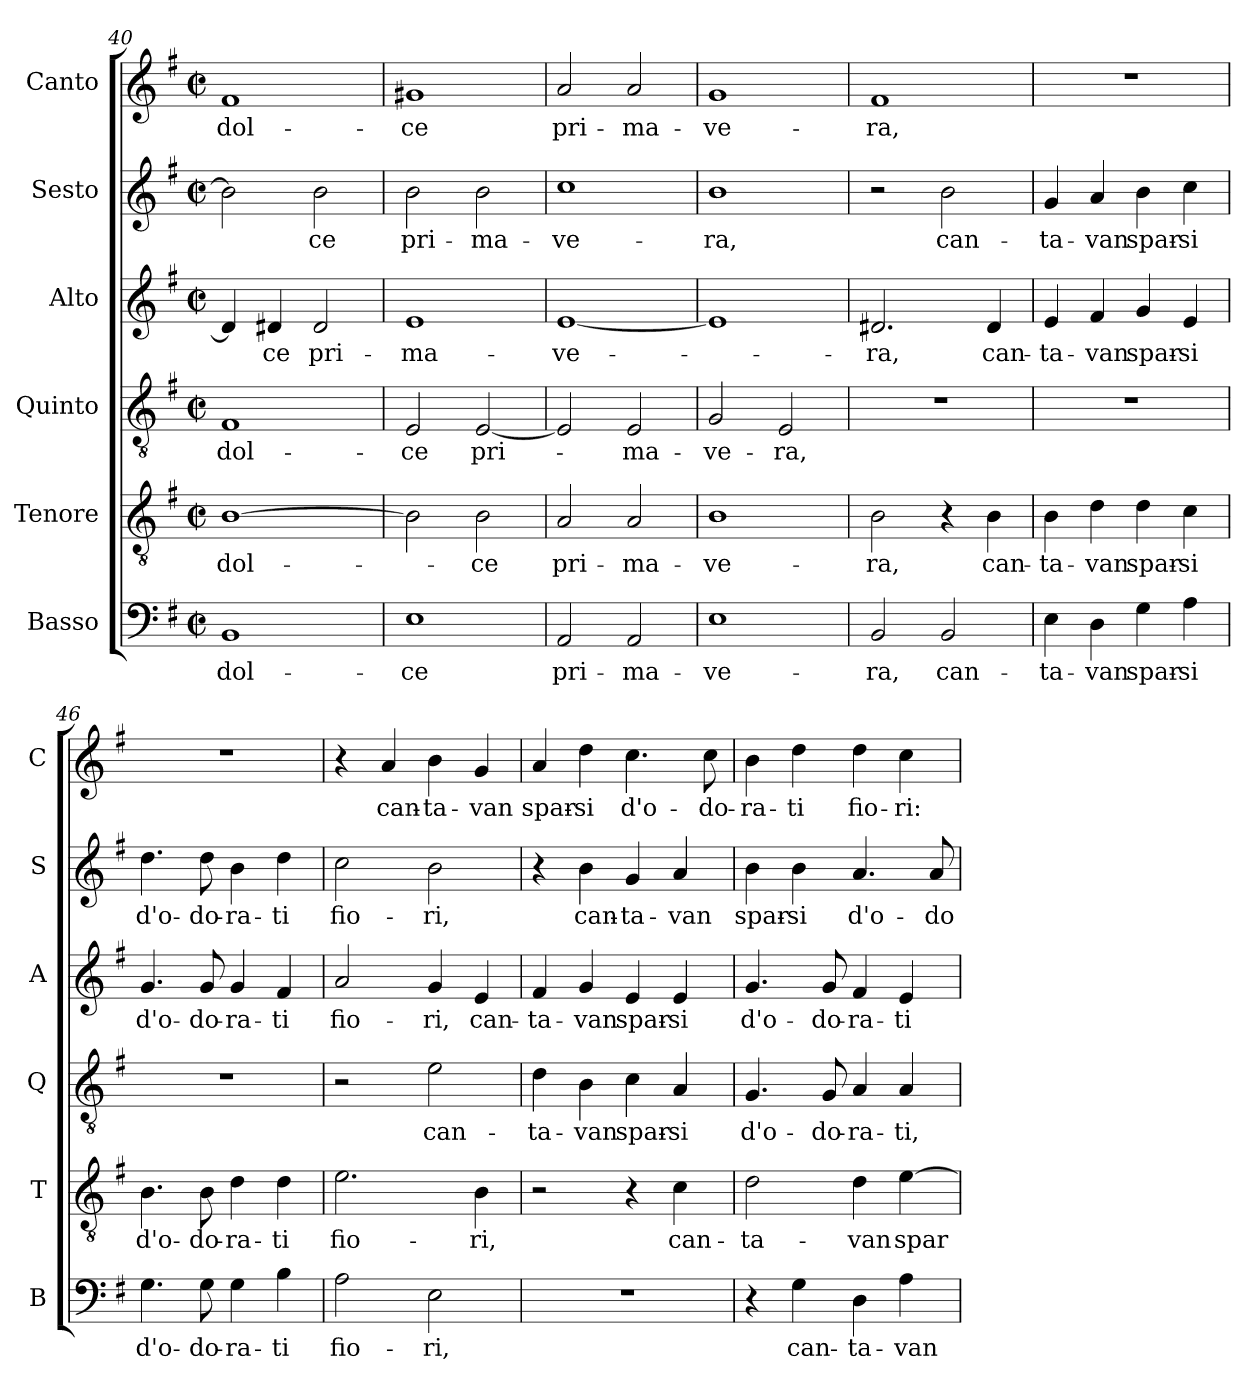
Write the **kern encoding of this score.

**kern	**text	**kern	**text	**kern	**text	**kern	**text	**kern	**text	**kern	**text
*part6	*part6	*part5	*part5	*part4	*part4	*part3	*part3	*part2	*part2	*part1	*part1
*staff6	*staff6	*staff5	*staff5	*staff4	*staff4	*staff3	*staff3	*staff2	*staff2	*staff1	*staff1
*I"Basso	*	*I"Tenore	*	*I"Quinto	*	*I"Alto	*	*I"Sesto	*	*I"Canto	*
*I'B	*	*I'T	*	*I'Q	*	*I'A	*	*I'S	*	*I'C	*
*clefF4	*	*clefGv2	*	*clefGv2	*	*clefG2	*	*clefG2	*	*clefG2	*
*k[f#]	*	*k[f#]	*	*k[f#]	*	*k[f#]	*	*k[f#]	*	*k[f#]	*
*G:	*	*G:	*	*G:	*	*G:	*	*G:	*	*G:	*
*M2/2	*	*M2/2	*	*M2/2	*	*M2/2	*	*M2/2	*	*M2/2	*
*met(c|)	*	*met(c|)	*	*met(c|)	*	*met(c|)	*	*met(c|)	*	*met(c|)	*
=40	=40	=40	=40	=40	=40	=40	=40	=40	=40	=40	=40
!	!LO:LY:b	!	!LO:LY:b	!	!LO:LY:b	!	!	!	!	!	!LO:LY:b
1BB	dol-	[1B	dol-	1F#	dol-	4d#/]	.	2b\]	.	1f#	dol-
!	!	!	!	!	!	!	!LO:LY:b	!	!	!	!
.	.	.	.	.	.	4d#X/	-ce	.	.	.	.
!	!	!	!	!	!	!	!LO:LY:b	!	!LO:LY:b	!	!
.	.	.	.	.	.	2d#/	pri-	2b\	-ce	.	.
=41	=41	=41	=41	=41	=41	=41	=41	=41	=41	=41	=41
!	!LO:LY:b	!	!	!	!LO:LY:b	!	!LO:LY:b	!	!LO:LY:b	!	!LO:LY:b
1E	-ce	2B\]	.	2E/	-ce	1e	-ma-	2b\	pri-	1g#X	-ce
!	!	!	!LO:LY:b	!	!LO:LY:b	!	!	!	!LO:LY:b	!	!
.	.	2B\	-ce	[2E/	pri-	.	.	2b\	-ma-	.	.
=42	=42	=42	=42	=42	=42	=42	=42	=42	=42	=42	=42
!	!LO:LY:b	!	!LO:LY:b	!	!	!	!LO:LY:b	!	!LO:LY:b	!	!LO:LY:b
2AA/	pri-	2A/	pri-	2E/]	.	[1e	-ve-	1cc	-ve-	2a/	pri-
!	!LO:LY:b	!	!LO:LY:b	!	!LO:LY:b	!	!	!	!	!	!LO:LY:b
2AA/	-ma-	2A/	-ma-	2E/	-ma-	.	.	.	.	2a/	-ma-
=43	=43	=43	=43	=43	=43	=43	=43	=43	=43	=43	=43
!	!LO:LY:b	!	!LO:LY:b	!	!LO:LY:b	!	!	!	!LO:LY:b	!	!LO:LY:b
1E	-ve-	1B	-ve-	2G/	-ve-	1e]	.	1b	-ra,	1g	-ve-
!	!	!	!	!	!LO:LY:b	!	!	!	!	!	!
.	.	.	.	2E/	-ra,	.	.	.	.	.	.
=44	=44	=44	=44	=44	=44	=44	=44	=44	=44	=44	=44
!	!LO:LY:b	!	!LO:LY:b	!	!	!	!LO:LY:b	!	!	!	!LO:LY:b
2BB/	-ra,	2B\	-ra,	1r	.	2.d#X/	-ra,	2r	.	1f#	-ra,
!	!LO:LY:b	!	!	!	!	!	!	!	!LO:LY:b	!	!
2BB/	can-	4r	.	.	.	.	.	2b\	can-	.	.
!	!	!	!LO:LY:b	!	!	!	!LO:LY:b	!	!	!	!
.	.	4B\	can-	.	.	4d#/	can-	.	.	.	.
=45	=45	=45	=45	=45	=45	=45	=45	=45	=45	=45	=45
!	!LO:LY:b	!	!LO:LY:b	!	!	!	!LO:LY:b	!	!LO:LY:b	!	!
4E\	-ta-	4B\	-ta-	1r	.	4e/	-ta-	4g/	-ta-	1r	.
!	!LO:LY:b	!	!LO:LY:b	!	!	!	!LO:LY:b	!	!LO:LY:b	!	!
4D\	-van	4d\	-van	.	.	4f#/	-van	4a/	-van	.	.
!	!LO:LY:b	!	!LO:LY:b	!	!	!	!LO:LY:b	!	!LO:LY:b	!	!
4G\	spar-	4d\	spar-	.	.	4g/	spar-	4b\	spar-	.	.
!	!LO:LY:b	!	!LO:LY:b	!	!	!	!LO:LY:b	!	!LO:LY:b	!	!
4A\	-si	4c\	-si	.	.	4e/	-si	4cc\	-si	.	.
!!LO:PB:g=z
=46	=46	=46	=46	=46	=46	=46	=46	=46	=46	=46	=46
!	!LO:LY:b	!	!LO:LY:b	!	!	!	!LO:LY:b	!	!LO:LY:b	!	!
4.G\	d'o-	4.B\	d'o-	1r	.	4.g/	d'o-	4.dd\	d'o-	1r	.
!	!LO:LY:b	!	!LO:LY:b	!	!	!	!LO:LY:b	!	!LO:LY:b	!	!
8G\	-do-	8B\	-do-	.	.	8g/	-do-	8dd\	-do-	.	.
!	!LO:LY:b	!	!LO:LY:b	!	!	!	!LO:LY:b	!	!LO:LY:b	!	!
4G\	-ra-	4d\	-ra-	.	.	4g/	-ra-	4b\	-ra-	.	.
!	!LO:LY:b	!	!LO:LY:b	!	!	!	!LO:LY:b	!	!LO:LY:b	!	!
4B\	-ti	4d\	-ti	.	.	4f#/	-ti	4dd\	-ti	.	.
=47	=47	=47	=47	=47	=47	=47	=47	=47	=47	=47	=47
!	!LO:LY:b	!	!LO:LY:b	!	!	!	!LO:LY:b	!	!LO:LY:b	!	!
2A\	fio-	2.e\	fio-	2r	.	2a/	fio-	2cc\	fio-	4r	.
!	!	!	!	!	!	!	!	!	!	!	!LO:LY:b
.	.	.	.	.	.	.	.	.	.	4a/	can-
!	!LO:LY:b	!	!	!	!LO:LY:b	!	!LO:LY:b	!	!LO:LY:b	!	!LO:LY:b
2E\	-ri,	.	.	2e\	can-	4g/	-ri,	2b\	-ri,	4b\	-ta-
!	!	!	!LO:LY:b	!	!	!	!LO:LY:b	!	!	!	!LO:LY:b
.	.	4B\	-ri,	.	.	4e/	can-	.	.	4g/	-van
=48	=48	=48	=48	=48	=48	=48	=48	=48	=48	=48	=48
!	!	!	!	!	!LO:LY:b	!	!LO:LY:b	!	!	!	!LO:LY:b
1r	.	2r	.	4d\	-ta-	4f#/	-ta-	4r	.	4a/	spar-
!	!	!	!	!	!LO:LY:b	!	!LO:LY:b	!	!LO:LY:b	!	!LO:LY:b
.	.	.	.	4B\	-van	4g/	-van	4b\	can-	4dd\	-si
!	!	!	!	!	!LO:LY:b	!	!LO:LY:b	!	!LO:LY:b	!	!LO:LY:b
.	.	4r	.	4c\	spar-	4e/	spar-	4g/	-ta-	4.cc\	d'o-
!	!	!	!LO:LY:b	!	!LO:LY:b	!	!LO:LY:b	!	!LO:LY:b	!	!
.	.	4c\	can-	4A/	-si	4e/	-si	4a/	-van	.	.
!	!	!	!	!	!	!	!	!	!	!	!LO:LY:b
.	.	.	.	.	.	.	.	.	.	8cc\	-do-
=49	=49	=49	=49	=49	=49	=49	=49	=49	=49	=49	=49
!	!	!	!LO:LY:b	!	!LO:LY:b	!	!LO:LY:b	!	!LO:LY:b	!	!LO:LY:b
4r	.	2d\	-ta-	4.G/	d'o-	4.g/	d'o-	4b\	spar-	4b\	-ra-
!	!LO:LY:b	!	!	!	!	!	!	!	!LO:LY:b	!	!LO:LY:b
4G\	can-	.	.	.	.	.	.	4b\	-si	4dd\	-ti
!	!	!	!	!	!LO:LY:b	!	!LO:LY:b	!	!	!	!
.	.	.	.	8G/	-do-	8g/	-do-	.	.	.	.
!	!LO:LY:b	!	!LO:LY:b	!	!LO:LY:b	!	!LO:LY:b	!	!LO:LY:b	!	!LO:LY:b
4D\	-ta-	4d\	-van	4A/	-ra-	4f#/	-ra-	4.a/	d'o-	4dd\	fio-
!	!LO:LY:b	!	!LO:LY:b	!	!LO:LY:b	!	!LO:LY:b	!	!	!	!LO:LY:b
4A\	-van	[4e\	spar-	4A/	-ti,	4e/	-ti	.	.	4cc\	-ri:
!	!	!	!	!	!	!	!	!	!LO:LY:b	!	!
.	.	.	.	.	.	.	.	8a/	-do-	.	.
=	=	=	=	=	=	=	=	=	=	=	=
*-	*-	*-	*-	*-	*-	*-	*-	*-	*-	*-	*-
